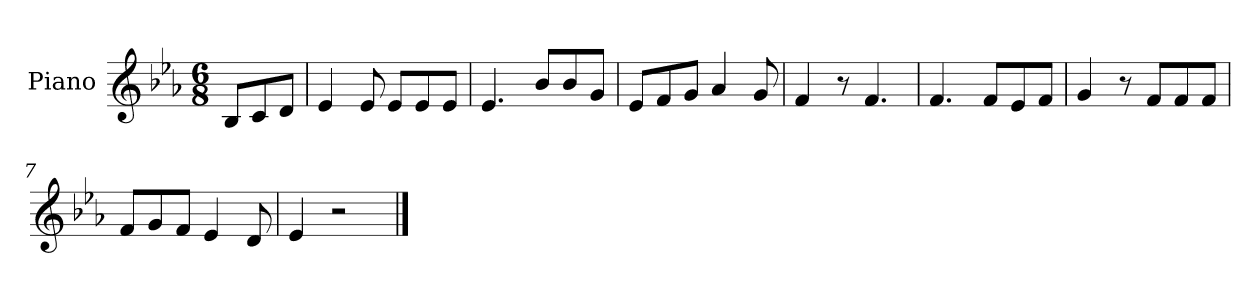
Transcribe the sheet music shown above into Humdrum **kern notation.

**kern
*part1
*staff1
*I"Piano
*I'Pno.
*clefG2
*k[b-e-a-]
*M6/8
*MM60
=
8B-/L
8c/
8d/J
=1
4e-/
8e-/
8e-/L
8e-/
8e-/J
=2
4.e-/
8b-/L
8b-/
8g/J
=3
8e-/L
8f/
8g/J
4a-/
8g/
=4
4f/
8r
4.f/
=5
4.f/
8f/L
8e-/
8f/J
=6
4g/
8r
8f/L
8f/
8f/J
=7
8f/L
8g/
8f/J
4e-/
8d/
!!LO:LB:g=z
=8
4e-/
2r
==
*-
